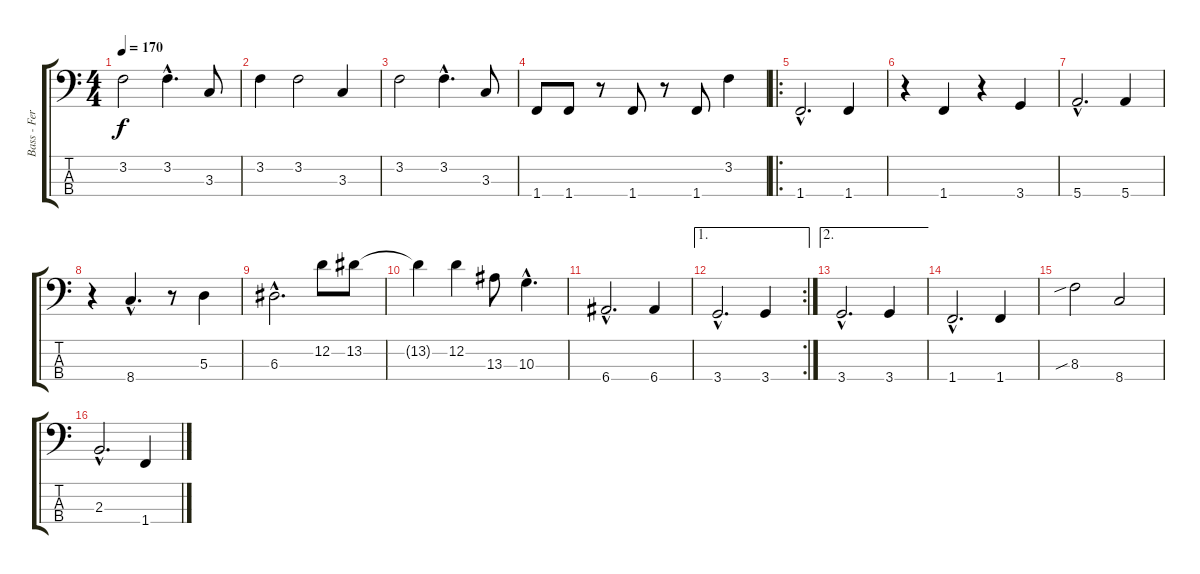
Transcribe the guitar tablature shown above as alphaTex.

\track ("Bass - Fergusson" "Bass - Fer") {instrument electricbassfinger}
\staff {score tabs}
\tuning (G2 D2 A1 E1) {hide}
\ts (4 4)
\tempo 170
\clef f4
\ks c
3.2.2{dy f} 3.2{hac}.4{d} 3.3.8 |
3.2.4 3.2.2 3.3.4 |
3.2.2 3.2{hac}.4{d} 3.3.8 |
1.4.8 1.4.8 r.8 1.4.8 r.8 1.4.8 3.2.4 |
\ro
1.4{hac}.2{d} 1.4.4 |
r.4 1.4.4 r.4 3.4.4 |
5.4{hac}.2{d} 5.4.4 |
r.4 8.4{hac}.4{d} r.8 5.3.4 |
6.3{hac}.2{d} 12.2.8 13.2.8 |
13.2{t}.4 12.2.4 13.3.8 10.3{hac}.4{d} |
6.4{hac}.2{d} 6.4.4 |
\ae 1
\rc 2
3.4{hac}.2{d} 3.4.4 |
\ae 2
3.4{hac}.2{d} 3.4.4 |
1.4{hac}.2{d} 1.4.4 |
8.3{sib}.2 8.4.2 |
2.3{hac}.2{d} 1.4.4
